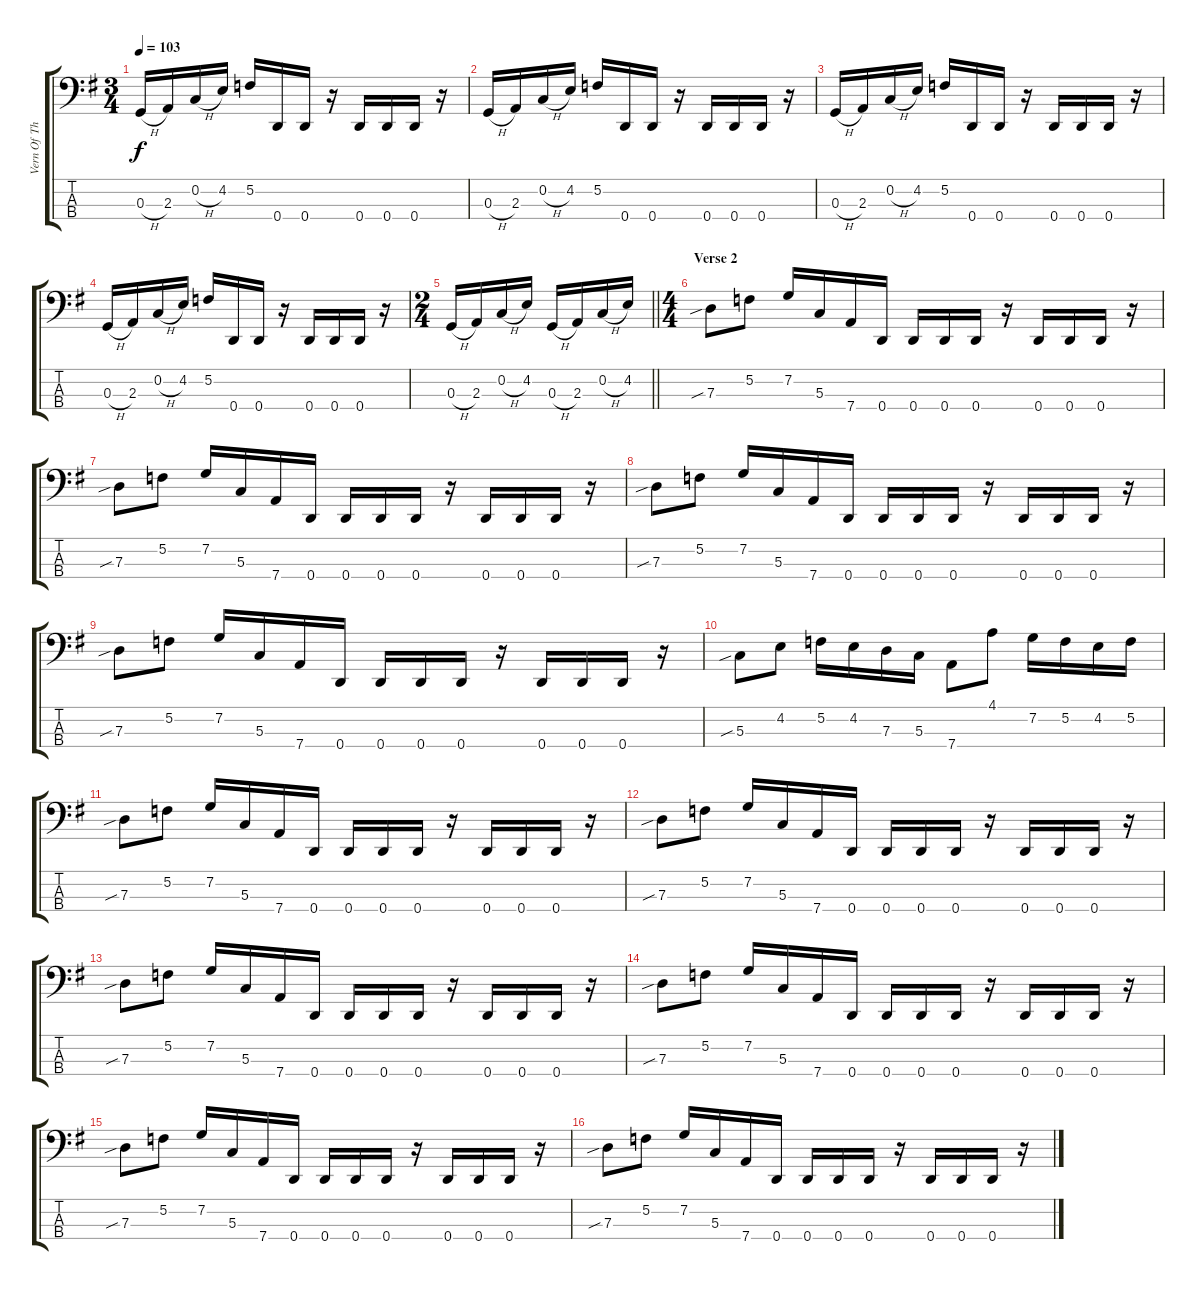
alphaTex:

\track ("Vern Of The Bass" "Vern Of Th") {instrument electricbassfinger}
\staff {score tabs}
\tuning (F2 C2 G1 D1) {hide}
\ts (3 4)
\tempo 103
\clef f4
\ks g
0.3{h}.16{dy f} 2.3.16 0.2{h}.16 4.2.16 5.2.16 0.4.16 0.4.16 r.16 0.4.16 0.4.16 0.4.16 r.16 |
0.3{h}.16 2.3.16 0.2{h}.16 4.2.16 5.2.16 0.4.16 0.4.16 r.16 0.4.16 0.4.16 0.4.16 r.16 |
0.3{h}.16 2.3.16 0.2{h}.16 4.2.16 5.2.16 0.4.16 0.4.16 r.16 0.4.16 0.4.16 0.4.16 r.16 |
0.3{h}.16 2.3.16 0.2{h}.16 4.2.16 5.2.16 0.4.16 0.4.16 r.16 0.4.16 0.4.16 0.4.16 r.16 |
\ts (2 4)
\barLineRight lightlight
0.3{h}.16 2.3.16 0.2{h}.16 4.2.16 0.3{h}.16 2.3.16 0.2{h}.16 4.2.16 |
\ts (4 4)
\section ("" "Verse 2")
7.3{sib}.8 5.2.8 7.2.16 5.3.16 7.4.16 0.4.16 0.4.16 0.4.16 0.4.16 r.16 0.4.16 0.4.16 0.4.16 r.16 |
7.3{sib}.8 5.2.8 7.2.16 5.3.16 7.4.16 0.4.16 0.4.16 0.4.16 0.4.16 r.16 0.4.16 0.4.16 0.4.16 r.16 |
7.3{sib}.8 5.2.8 7.2.16 5.3.16 7.4.16 0.4.16 0.4.16 0.4.16 0.4.16 r.16 0.4.16 0.4.16 0.4.16 r.16 |
7.3{sib}.8 5.2.8 7.2.16 5.3.16 7.4.16 0.4.16 0.4.16 0.4.16 0.4.16 r.16 0.4.16 0.4.16 0.4.16 r.16 |
5.3{sib}.8 4.2.8 5.2.16 4.2.16 7.3.16 5.3.16 7.4.8 4.1.8 7.2.16 5.2.16 4.2.16 5.2.16 |
7.3{sib}.8 5.2.8 7.2.16 5.3.16 7.4.16 0.4.16 0.4.16 0.4.16 0.4.16 r.16 0.4.16 0.4.16 0.4.16 r.16 |
7.3{sib}.8 5.2.8 7.2.16 5.3.16 7.4.16 0.4.16 0.4.16 0.4.16 0.4.16 r.16 0.4.16 0.4.16 0.4.16 r.16 |
7.3{sib}.8 5.2.8 7.2.16 5.3.16 7.4.16 0.4.16 0.4.16 0.4.16 0.4.16 r.16 0.4.16 0.4.16 0.4.16 r.16 |
7.3{sib}.8 5.2.8 7.2.16 5.3.16 7.4.16 0.4.16 0.4.16 0.4.16 0.4.16 r.16 0.4.16 0.4.16 0.4.16 r.16 |
7.3{sib}.8 5.2.8 7.2.16 5.3.16 7.4.16 0.4.16 0.4.16 0.4.16 0.4.16 r.16 0.4.16 0.4.16 0.4.16 r.16 |
7.3{sib}.8 5.2.8 7.2.16 5.3.16 7.4.16 0.4.16 0.4.16 0.4.16 0.4.16 r.16 0.4.16 0.4.16 0.4.16 r.16
